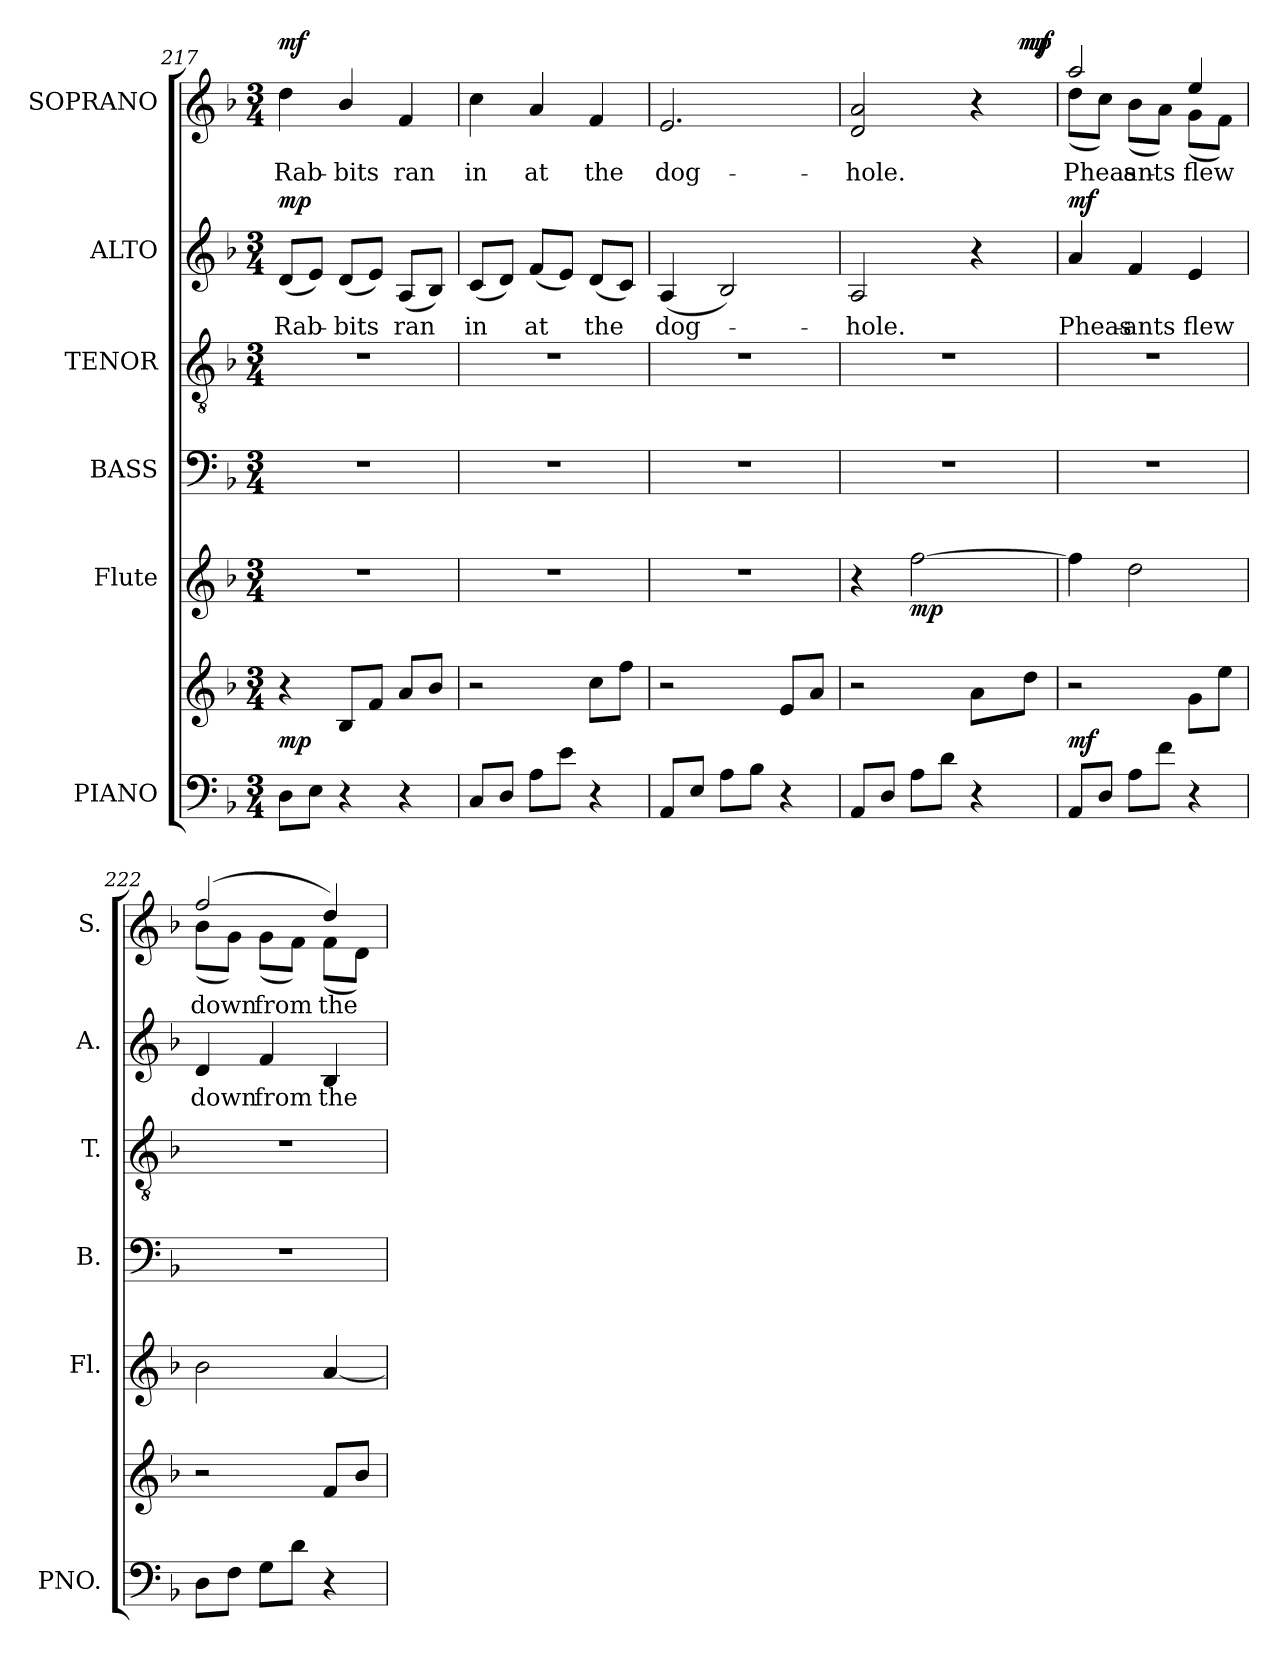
**kern	**kern	**dynam	**kern	**dynam	**kern	**kern	**kern	**text	**dynam	**kern	**text	**dynam
*part6	*part6	*part6	*part5	*part5	*part4	*part3	*part2	*part2	*part2	*part1	*part1	*part1
*staff7	*staff6	*staff6/7	*staff5	*staff5	*staff4	*staff3	*staff2	*staff2	*staff2	*staff1	*staff1	*staff1
*I"PIANO	*	*	*I"Flute	*	*I"BASS	*I"TENOR	*I"ALTO	*	*	*I"SOPRANO	*	*
*I'PNO.	*	*	*I'Fl.	*	*I'B.	*I'T.	*I'A.	*	*	*I'S.	*	*
*clefF4	*clefG2	*	*clefG2	*	*clefF4	*clefGv2	*clefG2	*	*	*clefG2	*	*
*	*	*	*	*	*	*ITrd7c12	*	*	*	*	*	*
*k[b-]	*k[b-]	*	*k[b-]	*	*k[b-]	*k[b-]	*k[b-]	*	*	*k[b-]	*	*
*d:	*d:	*	*d:	*	*d:	*d:	*d:	*	*	*d:	*	*
*M3/4	*M3/4	*	*M3/4	*	*M3/4	*M3/4	*M3/4	*	*	*M3/4	*	*
=217	=217	=217	=217	=217	=217	=217	=217	=217	=217	=217	=217	=217
!	!	!	!LO:N:vis=1	!	!LO:N:vis=1	!LO:N:vis=1	!	!	!	!	!	!
!	!	!	!	!	!	!	!	!LO:LY:b:color=#000000	!	!	!	!
!	!	!	!	!	!	!	!	!	!	!	!LO:LY:b:color=#000000	!
8Di\L	4r	mp	2.r	.	2.r	2.r	(8di/L	Rab-	mp	4ddi\	Rab-	mf
8Ei\J	.	.	.	.	.	.	8ei/J)	.	.	.	.	.
!	!	!	!	!	!	!	!	!LO:LY:b:color=#000000	!	!	!	!
!	!	!	!	!	!	!	!	!	!	!	!LO:LY:b:color=#000000	!
4r	8B-i/L	.	.	.	.	.	(8di/L	-bits	.	4b-i/	-bits	.
.	8fi/J	.	.	.	.	.	8ei/J)	.	.	.	.	.
!	!	!	!	!	!	!	!	!LO:LY:b:color=#000000	!	!	!	!
!	!	!	!	!	!	!	!	!	!	!	!LO:LY:b:color=#000000	!
4r	8ai/L	.	.	.	.	.	(8Ai/L	ran	.	4fi/	ran	.
.	8b-i/J	.	.	.	.	.	8B-i/J)	.	.	.	.	.
=218	=218	=218	=218	=218	=218	=218	=218	=218	=218	=218	=218	=218
!	!	!	!LO:N:vis=1	!	!LO:N:vis=1	!LO:N:vis=1	!	!	!	!	!	!
!	!	!	!	!	!	!	!	!LO:LY:b:color=#000000	!	!	!	!
!	!	!	!	!	!	!	!	!	!	!	!LO:LY:b:color=#000000	!
8Ci/L	2r	.	2.r	.	2.r	2.r	(8ci/L	in	.	4cci\	in	.
8Di/J	.	.	.	.	.	.	8di/J)	.	.	.	.	.
!	!	!	!	!	!	!	!	!LO:LY:b:color=#000000	!	!	!	!
!	!	!	!	!	!	!	!	!	!	!	!LO:LY:b:color=#000000	!
8Ai\L	.	.	.	.	.	.	(8fi/L	at	.	4ai/	at	.
8ei\J	.	.	.	.	.	.	8ei/J)	.	.	.	.	.
!	!	!	!	!	!	!	!	!LO:LY:b:color=#000000	!	!	!	!
!	!	!	!	!	!	!	!	!	!	!	!LO:LY:b:color=#000000	!
4r	8cci\L	.	.	.	.	.	(8di/L	the	.	4fi/	the	.
.	8ffi\J	.	.	.	.	.	8ci/J)	.	.	.	.	.
=219	=219	=219	=219	=219	=219	=219	=219	=219	=219	=219	=219	=219
!	!	!	!LO:N:vis=1	!	!LO:N:vis=1	!LO:N:vis=1	!	!	!	!	!	!
!	!	!	!	!	!	!	!	!LO:LY:b:color=#000000	!	!	!	!
!	!	!	!	!	!	!	!	!	!	!	!LO:LY:b:color=#000000	!
8AAi/L	2r	.	2.r	.	2.r	2.r	(4Ai/	dog-	.	2.ei/	dog-	.
8Ei/J	.	.	.	.	.	.	.	.	.	.	.	.
8Ai\L	.	.	.	.	.	.	2B-i/)	.	.	.	.	.
8B-i\J	.	.	.	.	.	.	.	.	.	.	.	.
4r	8ei/L	.	.	.	.	.	.	.	.	.	.	.
.	8ai/J	.	.	.	.	.	.	.	.	.	.	.
!!LO:PB:g=z
=220	=220	=220	=220	=220	=220	=220	=220	=220	=220	=220	=220	=220
!	!	!	!	!	!LO:N:vis=1	!LO:N:vis=1	!	!	!	!	!	!
!	!	!	!	!	!	!	!	!LO:LY:b:color=#000000	!	!	!	!
!	!	!	!	!	!	!	!	!	!	!	!LO:LY:b:color=#000000	!
*	*	*	*	*	*	*	*	*	*	*^	*	*
*	*	*	*	*	*	*	*	*	*	*	*^	*	*
8AAi/L	2r	.	4r	.	2.r	2.r	2Ai/	-hole.	.	2di/ 2ai	2ryy	2ryy	-hole.	.
8Di/J	.	.	.	.	.	.	.	.	.	.	.	.	.	.
8Ai\L	.	.	[>2ffi\	mp	.	.	.	.	.	.	.	.	.	.
8di\J	.	.	.	.	.	.	.	.	.	.	.	.	.	.
4r	8ai\L	.	.	.	.	.	4r	.	.	4r	16ryy	8ryy	.	.
.	.	.	.	.	.	.	.	.	.	.	32ryy	.	.	.
.	.	.	.	.	.	.	.	.	.	.	64ryy	.	.	.
.	.	.	.	.	.	.	.	.	.	.	128ryy	.	.	.
.	.	.	.	.	.	.	.	.	.	.	512ryy	.	.	.
.	.	.	.	.	.	.	.	.	.	.	8ryy	.	.	mp
.	8ddi\J	.	.	.	.	.	.	.	.	.	.	8ryy	.	mf
.	.	.	.	.	.	.	.	.	.	.	256.ryy	.	.	.
=221	=221	=221	=221	=221	=221	=221	=221	=221	=221	=221	=221	=221	=221	=221
!	!	!	!	!	!LO:N:vis=1	!LO:N:vis=1	!	!	!	!	!	!	!	!
*	*	*	*	*	*	*	*	*	*	*v	*v	*v	*	*
*	*	*	*	*	*	*	*	*	*	*^	*	*
*	*	*	*	*	*	*	*	*	*	*	*^	*	*
!	!	!	!	!	!	!	!	!LO:LY:b:color=#000000	!	!	!	!	!	!
*	*	*	*	*	*	*	*	*	*	*v	*v	*v	*	*
*	*	*	*	*	*	*	*	*	*	*^	*	*
*	*	*	*	*	*	*	*	*	*	*	*^	*	*
!	!	!	!	!	!	!	!	!	!	!	!	!	!LO:LY:a:color=#000000	!
*	*	*	*	*	*	*	*	*	*	*	*v	*v	*	*
*	*	*	*	*	*	*	*	*	*	*	*^	*	*
!	!	!	!	!	!	!	!	!	!	!	!	!	!LO:LY:b:color=#000000	!
*	*	*	*	*	*	*	*	*	*	*	*v	*v	*	*
8AAi/L	2r	mf	4ffi\]	.	2.r	2.r	4ai/	Pheas-	mf	2aai/	(8ddi\L	-Pheas-	.
8Di/J	.	.	.	.	.	.	.	.	.	.	8cci\J)	.	.
!	!	!	!	!	!	!	!	!LO:LY:b:color=#000000	!	!	!	!	!
!	!	!	!	!	!	!	!	!	!	!	!	!LO:LY:b:color=#000000	!
8Ai\L	.	.	2ddi\	.	.	.	4fi/	-ants	.	.	(8b-i\L	-ants	.
8fi\J	.	.	.	.	.	.	.	.	.	.	8ai\J)	.	.
!	!	!	!	!	!	!	!	!LO:LY:b:color=#000000	!	!	!	!	!
!	!	!	!	!	!	!	!	!	!	!	!	!LO:LY:a:color=#000000	!
!	!	!	!	!	!	!	!	!	!	!	!	!LO:LY:b:color=#000000	!
4r	8gi\L	.	.	.	.	.	4ei/	flew	.	4eei/	(8gi\L	flew	.
.	8eei\J	.	.	.	.	.	.	.	.	.	8fi\J)	.	.
=222	=222	=222	=222	=222	=222	=222	=222	=222	=222	=222	=222	=222	=222
!	!	!	!	!	!LO:N:vis=1	!LO:N:vis=1	!	!	!	!	!	!	!
!	!	!	!	!	!	!	!	!LO:LY:b:color=#000000	!	!	!	!	!
!	!	!	!	!	!	!	!	!	!	!	!	!LO:LY:a:color=#000000	!
!	!	!	!	!	!	!	!	!	!	!	!	!LO:LY:b:color=#000000	!
8Di\L	2r	.	2b-i\	.	2.r	2.r	4di/	down	.	(2ffi/	(8b-i\L	down	.
8Fi\J	.	.	.	.	.	.	.	.	.	.	8gi\J)	.	.
!	!	!	!	!	!	!	!	!LO:LY:b:color=#000000	!	!	!	!	!
!	!	!	!	!	!	!	!	!	!	!	!	!LO:LY:b:color=#000000	!
8Gi\L	.	.	.	.	.	.	4fi/	from	.	.	(8gi\L	from	.
8di\J	.	.	.	.	.	.	.	.	.	.	8fi\J)	.	.
!	!	!	!	!	!	!	!	!LO:LY:b:color=#000000	!	!	!	!	!
!	!	!	!	!	!	!	!	!	!	!	!	!LO:LY:b:color=#000000	!
4r	8fi/L	.	[<4ai/	.	.	.	4B-i/	the	.	4ddi/)	(8fi\L	the	.
.	8b-i/J	.	.	.	.	.	.	.	.	.	8di\J)	.	.
*	*	*	*	*	*	*	*	*	*	*v	*v	*	*
=	=	=	=	=	=	=	=	=	=	=	=	=
*-	*-	*-	*-	*-	*-	*-	*-	*-	*-	*-	*-	*-
